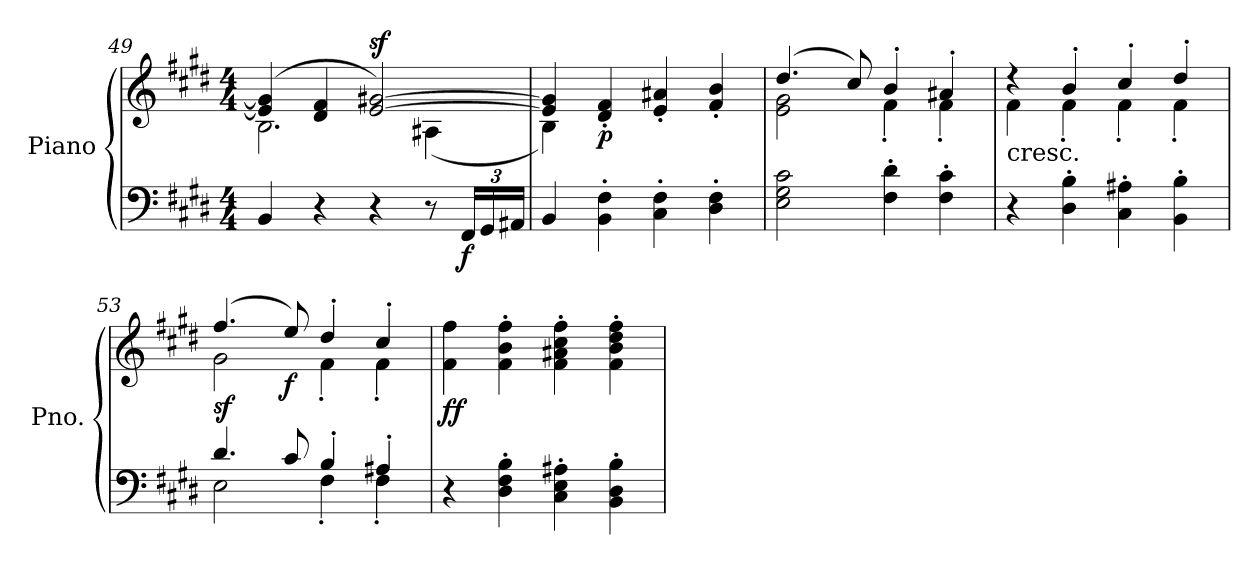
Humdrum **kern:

**kern	**kern	**dynam
*part1	*part1	*part1
*staff2	*staff1	*staff1/2
*I"Piano	*	*
*I'Pno.	*	*
*clefF4	*clefG2	*
*k[f#c#g#d#]	*k[f#c#g#d#]	*
*M4/4	*M4/4	*
=49	=49	=49
*	*^	*
4BB/	(>4e/] 4g/]	2.B\	.
4r	4d#/ 4f#/	.	.
!	!	!	!LO:DY:a
4r	[2e/ [2g#X/)	.	sf
8r	.	(<4A#X\	.
*Xbrackettup	*	*	*
!	!	!	!LO:DY:b=2
24FF#/LL	.	.	f
24GG#/	.	.	.
24AA#X/JJ	.	.	.
!!LO:LB:g=z	!!
=50	=50	=50	=50
4BB/	4e/] 4g#/]	4B\)	.
!	!	!	!LO:DY:b
4BB\' 4F#\'	4d#/' 4f#/'	2.ryy	p
4C#\' 4F#\'	4e/' 4a#X/'	.	.
4D#\' 4F#\'	4f#/' 4b/'	.	.
=51	=51	=51	=51
2E\ 2G#\ 2c#\	(>4.dd#/	2e\ 2g#\	.
.	8cc#/)	.	.
4F#\' 4d#\'	4b'/	4f#'\	.
4F#\' 4c#\'	4a#X'/	4f#'\	.
=52	=52	=52	=52
!	!LO:TX:b:t=cresc.	!	!
4r	4r	4f#\	.
4D#\' 4B\'	4b'/	4f#'\	.
4C#\' 4A#X\'	4cc#'/	4f#'\	.
4BB\' 4B\'	4dd#'/	4f#'\	.
=53	=53	=53	=53
*^	*	*	*
!	!	!	!	!LO:DY:b
4.d#/	2E\	(>4.ff#/	2g#\	sf
!	!	!	!	!LO:DY:b
8c#/	.	8ee/)	.	f
4B'/	4F#'\	4dd#'/	4f#'\	.
4A#X'/	4F#'\	4cc#'/	4f#'\	.
=54	=54	=54	=54	=54
!	!	!	!	!LO:DY:b
*v	*v	*	*	*
*	*v	*v	*
4r	4f#\ 4ff#\	ff
4D#\' 4F#\' 4B\'	4f#\' 4b\' 4ff#\'	.
4C#\' 4E\' 4A#X\'	4f#\' 4a#X\' 4cc#\' 4ff#\'	.
4BB\' 4D#\' 4B\'	4f#\' 4b\' 4dd#\' 4ff#\'	.
=	=	=
*-	*-	*-
